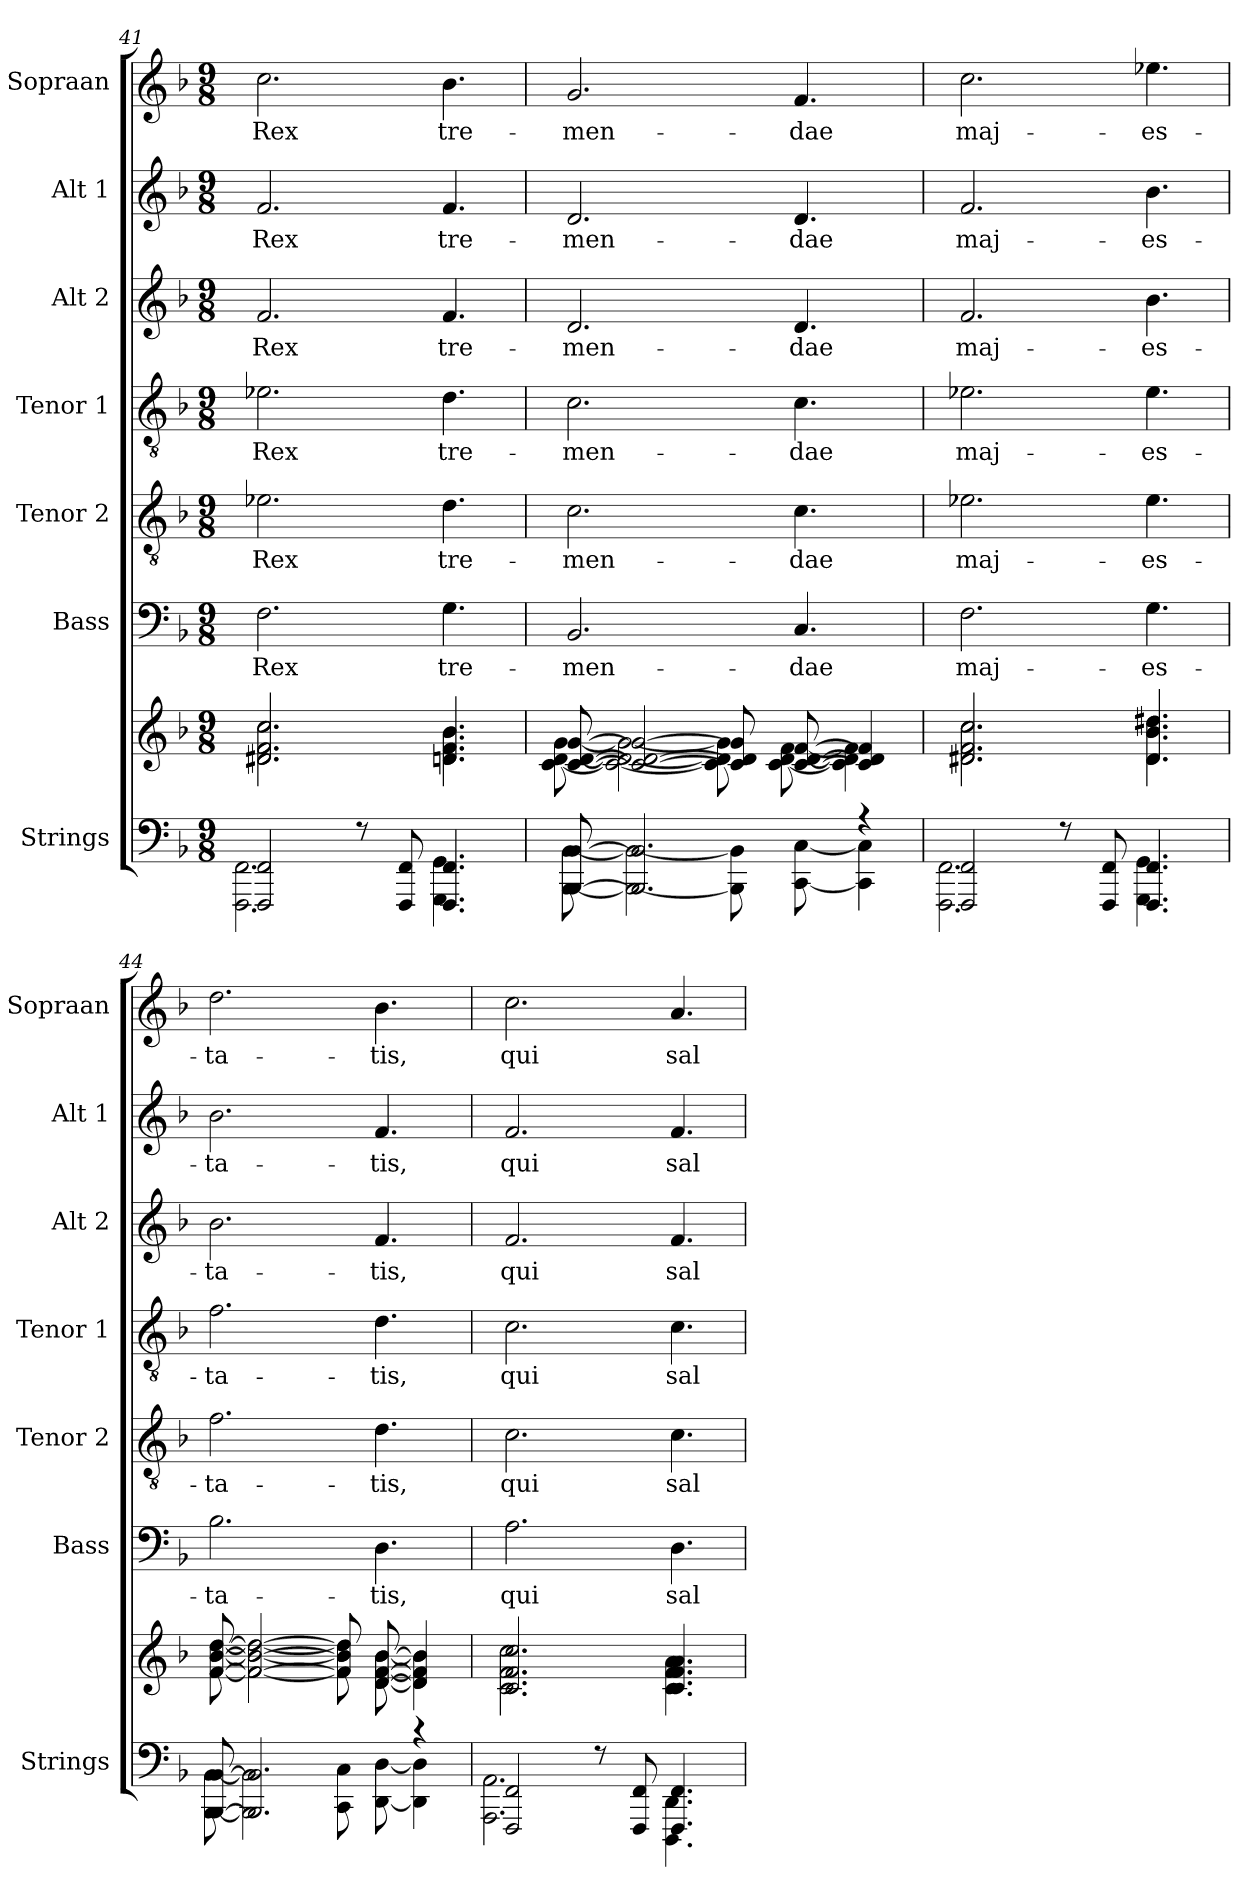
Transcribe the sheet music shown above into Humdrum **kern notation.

**kern	**kern	**kern	**text	**kern	**text	**kern	**text	**kern	**text	**kern	**text	**kern	**text
*part7	*part7	*part6	*part6	*part5	*part5	*part4	*part4	*part3	*part3	*part2	*part2	*part1	*part1
*staff8	*staff7	*staff6	*staff6	*staff5	*staff5	*staff4	*staff4	*staff3	*staff3	*staff2	*staff2	*staff1	*staff1
*I"Strings	*	*I"Bass	*	*I"Tenor 2	*	*I"Tenor 1	*	*I"Alt 2	*	*I"Alt 1	*	*I"Sopraan	*
*I'Strings	*	*I'Bass	*	*I'Tenor 2	*	*I'Tenor 1	*	*I'Alt 2	*	*I'Alt 1	*	*I'Sopraan	*
!!LO:LB:g=z
*clefF4	*clefG2	*clefF4	*	*clefGv2	*	*clefGv2	*	*clefG2	*	*clefG2	*	*clefG2	*
*k[b-]	*k[b-]	*k[b-]	*	*k[b-]	*	*k[b-]	*	*k[b-]	*	*k[b-]	*	*k[b-]	*
*F:	*F:	*F:	*	*F:	*	*F:	*	*F:	*	*F:	*	*F:	*
*M9/8	*M9/8	*M9/8	*	*M9/8	*	*M9/8	*	*M9/8	*	*M9/8	*	*M9/8	*
=41	=41	=41	=41	=41	=41	=41	=41	=41	=41	=41	=41	=41	=41
*^	*^	*	*	*	*	*	*	*	*	*	*	*	*
!	!	!	!	!	!LO:LY:b	!	!LO:LY:b	!	!LO:LY:b	!	!LO:LY:b	!	!LO:LY:b	!	!LO:LY:b
2FFF/ 2FF/	2.FFF\ 2.FF\	2.d#X/ 2.f/ 2.cc/	2.d#X\ 2.f\ 2.cc\	2.F	Rex	2.e-X	Rex	2.e-X	Rex	2.f	Rex	2.f	Rex	2.cc	Rex
8r	.	.	.	.	.	.	.	.	.	.	.	.	.	.	.
8FFF/ 8FF/	.	.	.	.	.	.	.	.	.	.	.	.	.	.	.
!	!	!	!	!	!LO:LY:b	!	!LO:LY:b	!	!LO:LY:b	!	!LO:LY:b	!	!LO:LY:b	!	!LO:LY:b
4.FFF/ 4.FF/	4.GGG\ 4.GG\	4.dn/ 4.f/ 4.b-/	4.dn\ 4.f\ 4.b-\	4.G	tre-	4.d	tre-	4.d	tre-	4.f	tre-	4.f	tre-	4.b-	tre-
=42	=42	=42	=42	=42	=42	=42	=42	=42	=42	=42	=42	=42	=42	=42	=42
!	!	!	!	!	!LO:LY:b	!	!LO:LY:b	!	!LO:LY:b	!	!LO:LY:b	!	!LO:LY:b	!	!LO:LY:b
[8BBB-/ [8BB-/	[8BBB-\ [8BB-\	[8c/ [8d/ [8g/	[8c\ [8d\ [8g\	2.BB-	-men-	2.c	-men-	2.c	-men-	2.d	-men-	2.d	-men-	2.g	-men-
2.BBB-/] 2.BB-/]	2BBB-\_ 2BB-\_	2c/_ 2d/_ 2g/_	2c\_ 2d\_ 2g\_	.	.	.	.	.	.	.	.	.	.	.	.
.	8BBB-\] 8BB-\]	8c/] 8d/] 8g/]	8c\] 8d\] 8g\]	.	.	.	.	.	.	.	.	.	.	.	.
!	!	!	!	!	!LO:LY:b	!	!LO:LY:b	!	!LO:LY:b	!	!LO:LY:b	!	!LO:LY:b	!	!LO:LY:b
.	[8CC\ [8C\	[8c/ [8d/ [8f/	[8c\ [8d\ [8f\	4.C	-dae	4.c	-dae	4.c	-dae	4.d	-dae	4.d	-dae	4.f	-dae
4r	4CC\] 4C\]	4c/] 4d/] 4f/]	4c\] 4d\] 4f\]	.	.	.	.	.	.	.	.	.	.	.	.
=43	=43	=43	=43	=43	=43	=43	=43	=43	=43	=43	=43	=43	=43	=43	=43
!	!	!	!	!	!LO:LY:b	!	!LO:LY:b	!	!LO:LY:b	!	!LO:LY:b	!	!LO:LY:b	!	!LO:LY:b
2FFF/ 2FF/	2.FFF\ 2.FF\	2.d#X/ 2.f/ 2.cc/	2.d#X\ 2.f\ 2.cc\	2.F	maj-	2.e-X	maj-	2.e-X	maj-	2.f	maj-	2.f	maj-	2.cc	maj-
8r	.	.	.	.	.	.	.	.	.	.	.	.	.	.	.
8FFF/ 8FF/	.	.	.	.	.	.	.	.	.	.	.	.	.	.	.
!	!	!	!	!	!LO:LY:b	!	!LO:LY:b	!	!LO:LY:b	!	!LO:LY:b	!	!LO:LY:b	!	!LO:LY:b
4.FFF/ 4.FF/	4.GGG\ 4.GG\	4.d#/ 4.b-/ 4.dd#X/	4.d#\ 4.b-\ 4.dd#X\	4.G	-es-	4.e-	-es-	4.e-	-es-	4.b-	-es-	4.b-	-es-	4.ee-X	-es-
=44	=44	=44	=44	=44	=44	=44	=44	=44	=44	=44	=44	=44	=44	=44	=44
!	!	!	!	!	!LO:LY:b	!	!LO:LY:b	!	!LO:LY:b	!	!LO:LY:b	!	!LO:LY:b	!	!LO:LY:b
[8BBB-/ [8BB-/	[8BBB-\ [8BB-\	[8f/ [8b-/ [8dd/	[8f\ [8b-\ [8dd\	2.B-	-ta-	2.f	-ta-	2.f	-ta-	2.b-	-ta-	2.b-	-ta-	2.dd	-ta-
2.BBB-/] 2.BB-/]	2BBB-\] 2BB-\]	2f/_ 2b-/_ 2dd/_	2f\_ 2b-\_ 2dd\_	.	.	.	.	.	.	.	.	.	.	.	.
.	8CC\ 8C\	8f/] 8b-/] 8dd/]	8f\] 8b-\] 8dd\]	.	.	.	.	.	.	.	.	.	.	.	.
!	!	!	!	!	!LO:LY:b	!	!LO:LY:b	!	!LO:LY:b	!	!LO:LY:b	!	!LO:LY:b	!	!LO:LY:b
.	[8DD\ [8D\	[8d/ [8f/ [8b-/	[8d\ [8f\ [8b-\	4.D	-tis,	4.d	-tis,	4.d	-tis,	4.f	-tis,	4.f	-tis,	4.b-	-tis,
4r	4DD\] 4D\]	4d/] 4f/] 4b-/]	4d\] 4f\] 4b-\]	.	.	.	.	.	.	.	.	.	.	.	.
=45	=45	=45	=45	=45	=45	=45	=45	=45	=45	=45	=45	=45	=45	=45	=45
!	!	!	!	!	!LO:LY:b	!	!LO:LY:b	!	!LO:LY:b	!	!LO:LY:b	!	!LO:LY:b	!	!LO:LY:b
2FFF/ 2FF/	2.AAA\ 2.AA\	2.c/ 2.f/ 2.cc/	2.c\ 2.f\ 2.cc\	2.A	qui	2.c	qui	2.c	qui	2.f	qui	2.f	qui	2.cc	qui
8r	.	.	.	.	.	.	.	.	.	.	.	.	.	.	.
8FFF/ 8FF/	.	.	.	.	.	.	.	.	.	.	.	.	.	.	.
!	!	!	!	!	!LO:LY:b	!	!LO:LY:b	!	!LO:LY:b	!	!LO:LY:b	!	!LO:LY:b	!	!LO:LY:b
4.FFF/ 4.FF/	4.DDD\ 4.DD\	4.c/ 4.f/ 4.a/	4.c\ 4.f\ 4.a\	4.D	sal-	4.c	sal-	4.c	sal-	4.f	sal-	4.f	sal-	4.a	sal-
*v	*v	*	*	*	*	*	*	*	*	*	*	*	*	*	*
*	*v	*v	*	*	*	*	*	*	*	*	*	*	*	*
=	=	=	=	=	=	=	=	=	=	=	=	=	=
*-	*-	*-	*-	*-	*-	*-	*-	*-	*-	*-	*-	*-	*-
